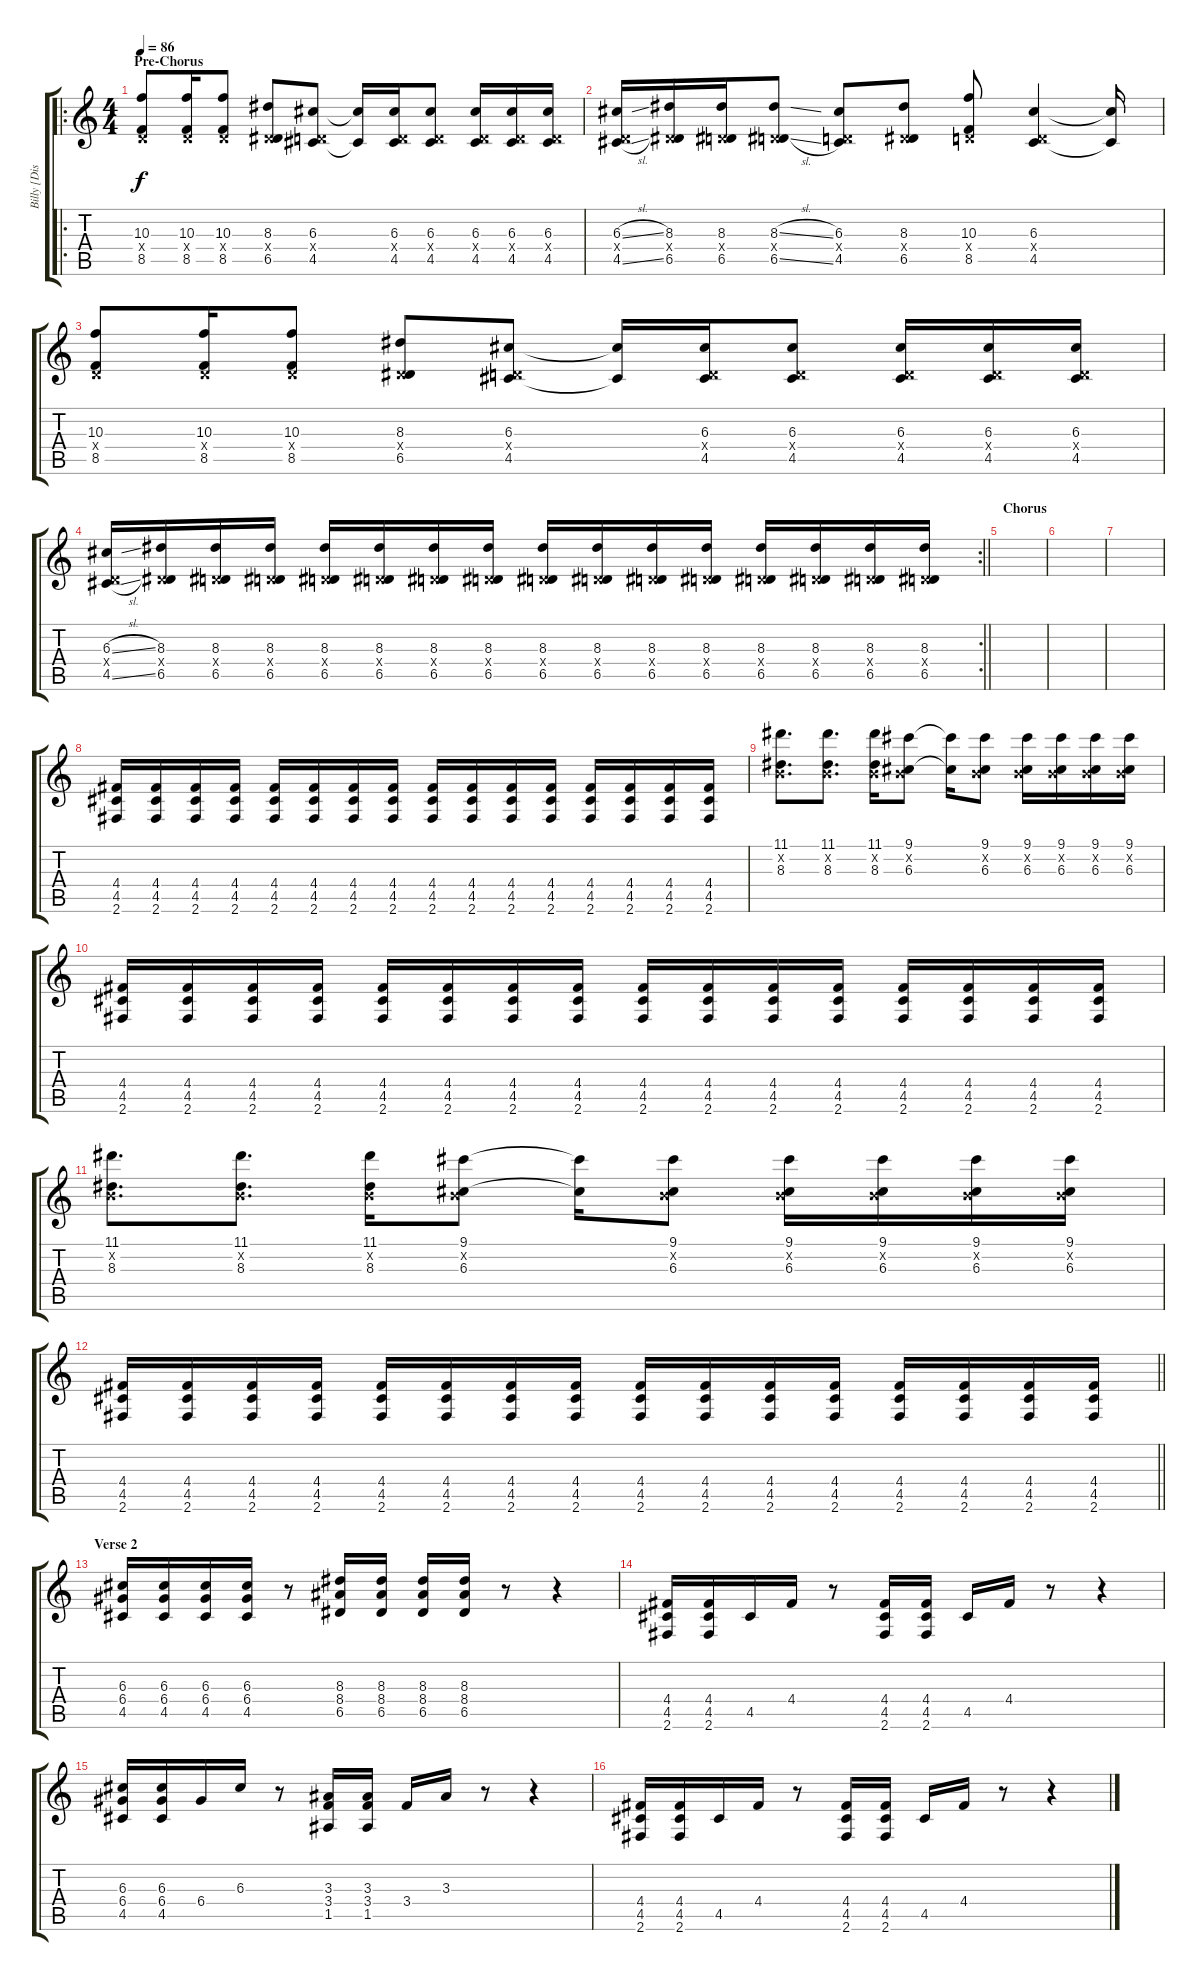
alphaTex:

\track ("Billy [Distortion]" "Billy [Dis") {instrument distortionguitar}
\staff {score tabs}
\tuning (E4 B3 G3 D3 A2 E2) {hide}
\ro
\ts (4 4)
\section ("" "Pre-Chorus")
\tempo 86
\clef g2
\ks c
(10.3 0.4{x} 8.5).8{dy f} (10.3 0.4{x} 8.5).16 (10.3 0.4{x} 8.5).8 (8.3 0.4{x} 6.5).8 (6.3 0.4{x} 4.5).8 (6.3{t} 4.5{t}).16 (6.3 0.4{x} 4.5).16 (6.3 0.4{x} 4.5).8 (6.3 0.4{x} 4.5).16 (6.3 0.4{x} 4.5).16 (6.3 0.4{x} 4.5).16 |
(6.3{sl} 0.4{x} 4.5{sl}).16 (8.3 0.4{x} 6.5).16 (8.3 0.4{x} 6.5).16 (8.3{sl} 0.4{x} 6.5{sl}).8 (6.3 0.4{x} 4.5).8 (8.3 0.4{x} 6.5).8 (10.3 0.4{x} 8.5).8 (6.3 0.4{x} 4.5).4 (6.3{t} 4.5{t}).16 |
(10.3 0.4{x} 8.5).8 (10.3 0.4{x} 8.5).16 (10.3 0.4{x} 8.5).8 (8.3 0.4{x} 6.5).8 (6.3 0.4{x} 4.5).8 (6.3{t} 4.5{t}).16 (6.3 0.4{x} 4.5).16 (6.3 0.4{x} 4.5).8 (6.3 0.4{x} 4.5).16 (6.3 0.4{x} 4.5).16 (6.3 0.4{x} 4.5).16 |
\rc 2
\barLineRight lightlight
(6.3{sl} 0.4{x} 4.5{sl}).16 (8.3 0.4{x} 6.5).16 (8.3 0.4{x} 6.5).16 (8.3 0.4{x} 6.5).16 (8.3 0.4{x} 6.5).16 (8.3 0.4{x} 6.5).16 (8.3 0.4{x} 6.5).16 (8.3 0.4{x} 6.5).16 (8.3 0.4{x} 6.5).16 (8.3 0.4{x} 6.5).16 (8.3 0.4{x} 6.5).16 (8.3 0.4{x} 6.5).16 (8.3 0.4{x} 6.5).16 (8.3 0.4{x} 6.5).16 (8.3 0.4{x} 6.5).16 (8.3 0.4{x} 6.5).16 |
\section ("" "Chorus")
|
|
|
(4.4 4.5 2.6).16 (4.4 4.5 2.6).16 (4.4 4.5 2.6).16 (4.4 4.5 2.6).16 (4.4 4.5 2.6).16 (4.4 4.5 2.6).16 (4.4 4.5 2.6).16 (4.4 4.5 2.6).16 (4.4 4.5 2.6).16 (4.4 4.5 2.6).16 (4.4 4.5 2.6).16 (4.4 4.5 2.6).16 (4.4 4.5 2.6).16 (4.4 4.5 2.6).16 (4.4 4.5 2.6).16 (4.4 4.5 2.6).16 |
(11.1 0.2{x} 8.3).8{d} (11.1 0.2{x} 8.3).8{d} (11.1 0.2{x} 8.3).16 (9.1 0.2{x} 6.3).8 (9.1{t} 6.3{t}).16 (9.1 0.2{x} 6.3).8 (9.1 0.2{x} 6.3).16 (9.1 0.2{x} 6.3).16 (9.1 0.2{x} 6.3).16 (9.1 0.2{x} 6.3).16 |
(4.4 4.5 2.6).16 (4.4 4.5 2.6).16 (4.4 4.5 2.6).16 (4.4 4.5 2.6).16 (4.4 4.5 2.6).16 (4.4 4.5 2.6).16 (4.4 4.5 2.6).16 (4.4 4.5 2.6).16 (4.4 4.5 2.6).16 (4.4 4.5 2.6).16 (4.4 4.5 2.6).16 (4.4 4.5 2.6).16 (4.4 4.5 2.6).16 (4.4 4.5 2.6).16 (4.4 4.5 2.6).16 (4.4 4.5 2.6).16 |
(11.1 0.2{x} 8.3).8{d} (11.1 0.2{x} 8.3).8{d} (11.1 0.2{x} 8.3).16 (9.1 0.2{x} 6.3).8 (9.1{t} 6.3{t}).16 (9.1 0.2{x} 6.3).8 (9.1 0.2{x} 6.3).16 (9.1 0.2{x} 6.3).16 (9.1 0.2{x} 6.3).16 (9.1 0.2{x} 6.3).16 |
\barLineRight lightlight
(4.4 4.5 2.6).16 (4.4 4.5 2.6).16 (4.4 4.5 2.6).16 (4.4 4.5 2.6).16 (4.4 4.5 2.6).16 (4.4 4.5 2.6).16 (4.4 4.5 2.6).16 (4.4 4.5 2.6).16 (4.4 4.5 2.6).16 (4.4 4.5 2.6).16 (4.4 4.5 2.6).16 (4.4 4.5 2.6).16 (4.4 4.5 2.6).16 (4.4 4.5 2.6).16 (4.4 4.5 2.6).16 (4.4 4.5 2.6).16 |
\section ("" "Verse 2")
(6.3 6.4 4.5).16 (6.3 6.4 4.5).16 (6.3 6.4 4.5).16 (6.3 6.4 4.5).16 r.8 (8.3 8.4 6.5).16 (8.3 8.4 6.5).16 (8.3 8.4 6.5).16 (8.3 8.4 6.5).16 r.8 r.4 |
(4.4 4.5 2.6).16 (4.4 4.5 2.6).16 4.5.16 4.4.16 r.8 (4.4 4.5 2.6).16 (4.4 4.5 2.6).16 4.5.16 4.4.16 r.8 r.4 |
(6.3 6.4 4.5).16 (6.3 6.4 4.5).16 6.4.16 6.3.16 r.8 (3.3 3.4 1.5).16 (3.3 3.4 1.5).16 3.4.16 3.3.16 r.8 r.4 |
(4.4 4.5 2.6).16 (4.4 4.5 2.6).16 4.5.16 4.4.16 r.8 (4.4 4.5 2.6).16 (4.4 4.5 2.6).16 4.5.16 4.4.16 r.8 r.4
